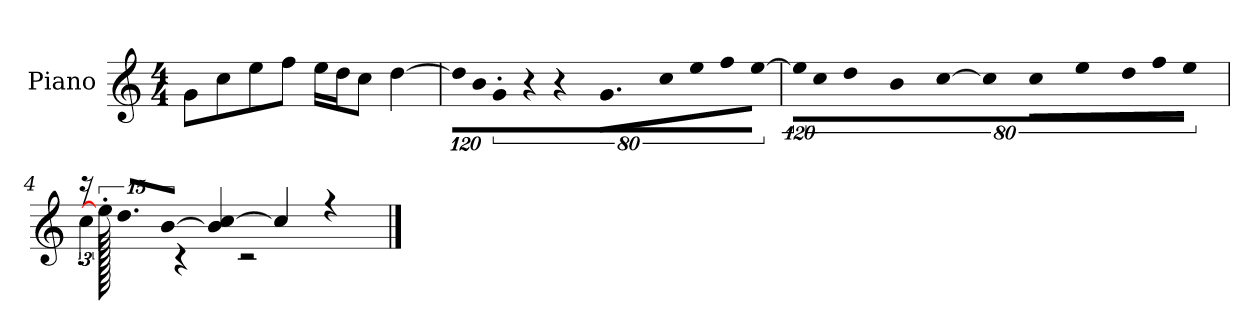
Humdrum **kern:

**kern
*part1
*staff1
*I"Piano
*I'P-no
*clefG2
*k[]
*M4/4
*MM90
=1
8g\L
8cc\
8ee\
8ff\J
16ee\LL
16dd\J
8cc\J
[4dd\
=2
!LO:N:vis=16
1920%107dd\LL]
!LO:N:vis=16
1920%107b\J
!LO:N:vis=8
640%71g'\J
!LO:N:vis=8
640%71r
!LO:N:vis=16
1920%107r
9.g\L
!LO:N:vis=8
640%71cc\
!LO:N:vis=8
640%71ee\
!LO:N:vis=8
640%71ff\
!LO:N:vis=8
[640%71ee\J
=3
!LO:N:vis=16
1920%107ee\KL]
!LO:N:vis=8
640%71cc\
!LO:N:vis=16
1920%107dd\L
!LO:N:vis=16
1920%107b\
!LO:N:vis=16
[1920%107cc\JJ
!LO:N:vis=4
1920%427cc\]
!LO:N:vis=16
1920%107cc\LL
!LO:N:vis=16
1920%107ee\J
!LO:N:vis=8
640%71dd\
!LO:N:vis=8
640%71ff\
[480%53ee\J
=4
*^
24r	4cc'\
1920ee'\]	.
12.dd/L	.
[12b/J	.
.	4r
4b/] [4cc/	.
.	2r
4cc/]	.
4r	.
.	1920ryy
*v	*v
==
*-
